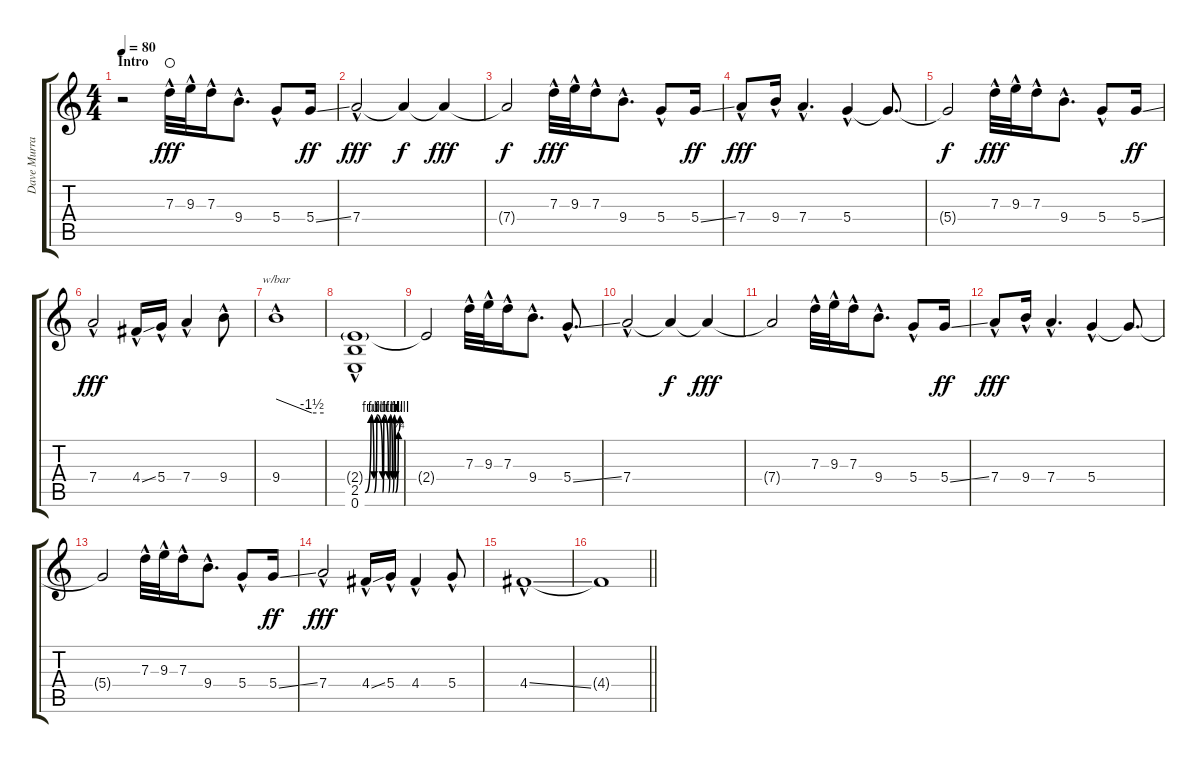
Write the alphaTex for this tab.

\track ("Dave Murray (Dis)" "Dave Murra") {solo instrument distortionguitar}
\staff {score tabs}
\tuning (E4 B3 G3 D3 A2 E2) {hide}
\ts (4 4)
\section ("" "Intro")
\tempo 80
\clef g2
\ks c
r.2{dy fff volume 8 instrument distortionguitar} 7.3{hac}.32{volume 7 balance 16 instrument overdrivenguitar waho} 9.3{hac}.32 7.3{hac}.16 9.4{hac}.8{d} 5.4{hac}.8 5.4{ss}.16{dy ff} |
7.4{hac}.2{dy fff} 7.4{t}.4{dy f} 7.4{t}.4{dy fff} |
7.4{t}.2{dy f} 7.3{hac}.32{dy fff} 9.3{hac}.32 7.3{hac}.16 9.4{hac}.8{d} 5.4{hac}.8 5.4{ss}.16{dy ff} |
7.4{hac}.8{dy fff} 9.4{hac}.16 7.4{hac}.4{d} 5.4{hac}.4 5.4{t}.8{d} |
5.4{t}.2{dy f} 7.3{hac}.32{dy fff} 9.3{hac}.32 7.3{hac}.16 9.4{hac}.8{d} 5.4{hac}.8 5.4{ss}.16{dy ff} |
7.4{hac}.2{dy fff} 4.4{ss hac}.16 5.4{hac}.16 7.4{hac}.4 9.4{hac}.8 |
9.4{hac}.1{tbe (custom default 0 0 45 -6 60 -6)} |
(2.4{g} 2.5{be (custom 0 0 10 4 15 0 20 4 30 0 32 4 40 0 43 4 47 0 50 4 52 0 57 1 60 4) hac} 0.6{hac}).1 |
2.4{t}.2 7.3{hac}.32 9.3{hac}.32 7.3{hac}.16 9.4{hac}.8{d} 5.4{ss hac}.8{d} |
7.4{hac}.2 7.4{t}.4{dy f} 7.4{t}.4{dy fff} |
7.4{t}.2 7.3{hac}.32 9.3{hac}.32 7.3{hac}.16 9.4{hac}.8{d} 5.4{hac}.8 5.4{ss}.16{dy ff} |
7.4{hac}.8{dy fff} 9.4{hac}.16 7.4{hac}.4{d} 5.4{hac}.4 5.4{t}.8{d} |
5.4{t}.2 7.3{hac}.32 9.3{hac}.32 7.3{hac}.16 9.4{hac}.8{d} 5.4{hac}.8 5.4{ss}.16{dy ff} |
7.4{hac}.2{dy fff} 4.4{ss hac}.16 5.4{hac}.16 4.4{hac}.4 5.4{hac}.8 |
4.4{ss hac}.1 |
\barLineRight lightlight
4.4{t}.1
